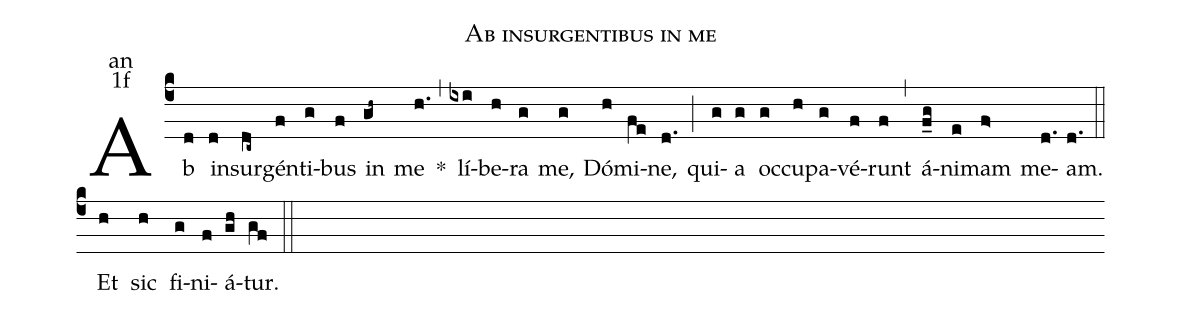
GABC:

name:Ab insurgentibus in me;
office-part:an;
mode:1f;
%%
(c4) Ab(d) in(d)sur(dc~)gén(f)ti(g)bus(f) in(gh~) me(h.) <sp>*</sp>(,) lí(ixi)be(h)ra(g) me,(g) Dó(h)mi(fe)ne,(d.) (;) qui(g)a(g) oc(g)cu(h)pa(g)vé(f)runt(f) (,) á(f_g)ni(e)mam(f>) me(d.)am.(d.) (::)
<eu> Et(h) sic(h) fi(g)ni(f)á(gh)tur.(gf) </eu> (::)
